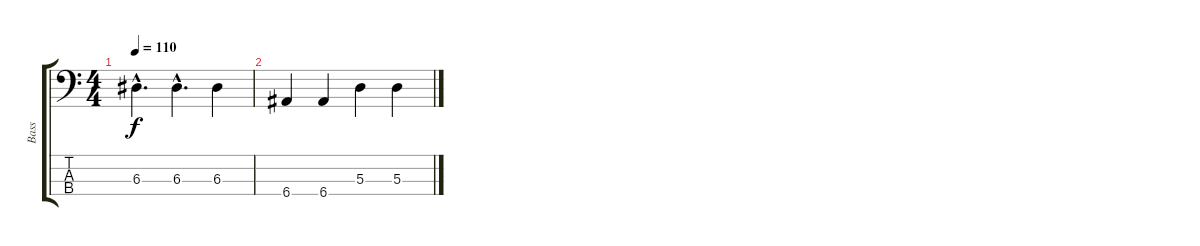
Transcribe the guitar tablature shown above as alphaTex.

\track ("Bass" "Bass") {instrument electricbassfinger}
\staff {score tabs}
\tuning (G2 D2 A1 E1) {hide}
\ts (4 4)
\tempo 110
\clef f4
\ks c
6.3{hac}.4{d dy f} 6.3{hac}.4{d} 6.3.4 |
6.4.4 6.4.4 5.3.4 5.3.4
